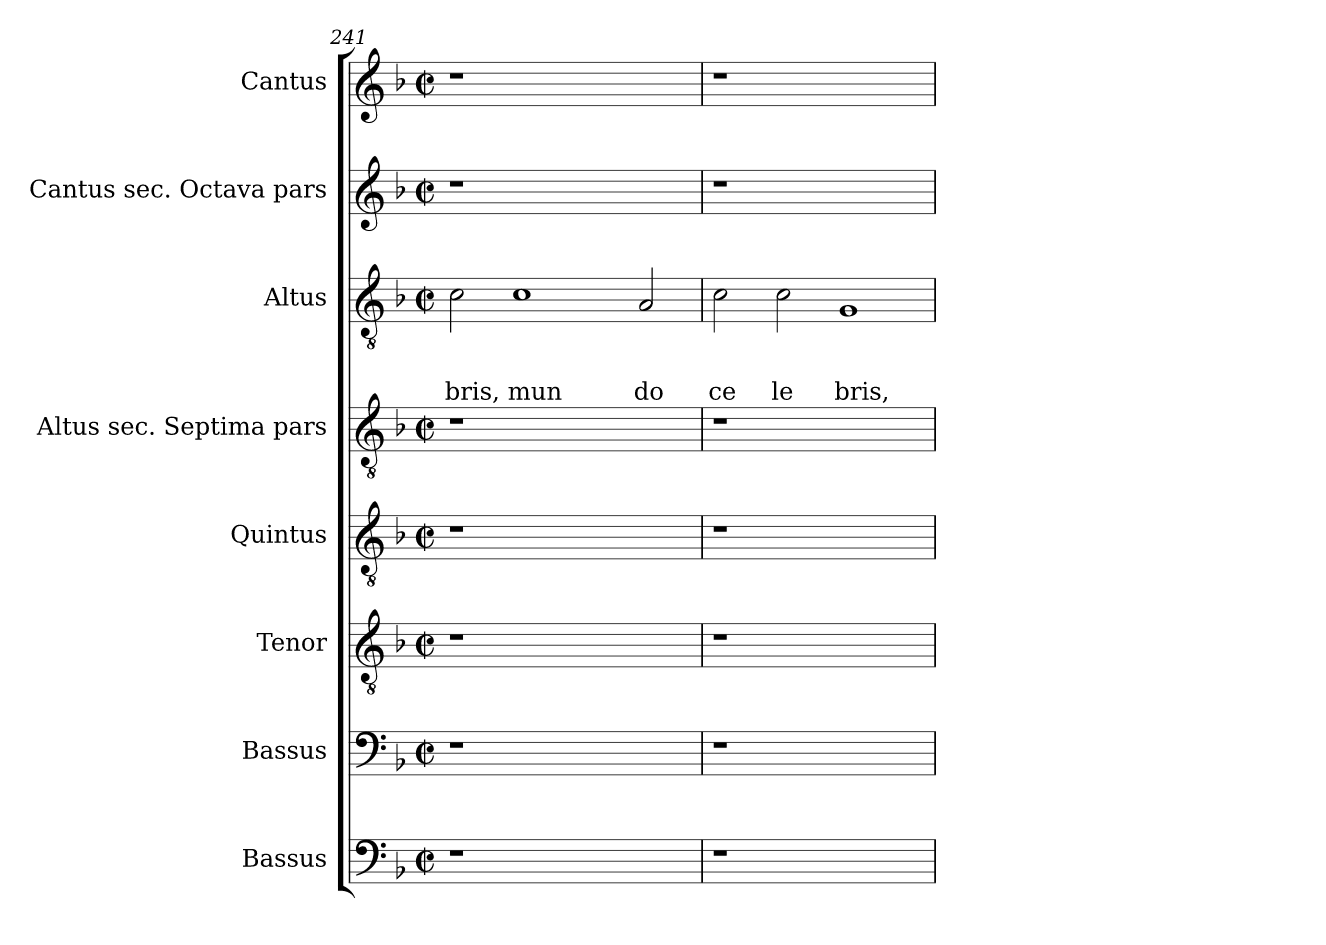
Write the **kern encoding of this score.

**kern	**kern	**kern	**kern	**kern	**kern	**text	**text	**text	**kern	**kern
*part8	*part7	*part6	*part5	*part4	*part3	*part3	*part3	*part3	*part2	*part1
*staff8	*staff7	*staff6	*staff5	*staff4	*staff3	*staff3	*staff3	*staff3	*staff2	*staff1
*I"Bassus	*I"Bassus	*I"Tenor	*I"Quintus	*I"Altus sec. Septima pars	*I"Altus	*	*	*	*I"Cantus sec. Octava pars	*I"Cantus
*	*I'Bassus	*I'Tenor	*I'Quintus	*	*I'Altus	*	*	*	*	*I'Cantus
*clefF4	*clefF4	*clefGv2	*clefGv2	*clefGv2	*clefGv2	*	*	*	*clefG2	*clefG2
*k[b-]	*k[b-]	*k[b-]	*k[b-]	*k[b-]	*k[b-]	*	*	*	*k[b-]	*k[b-]
*F:	*F:	*F:	*F:	*F:	*F:	*	*	*	*F:	*F:
*M2/2	*M2/2	*M2/2	*M2/2	*M2/2	*M2/2	*	*	*	*M2/2	*M2/2
*met(c|)	*met(c|)	*met(c|)	*met(c|)	*met(c|)	*met(c|)	*	*	*	*met(c|)	*met(c|)
=241	=241	=241	=241	=241	=241	=241	=241	=241	=241	=241
!	!	!	!	!	!	!	!	!LO:LY:b	!	!
1r	1r	1r	1r	1r	2c\	.	.	bris,	1r	1r
!	!	!	!	!	!	!	!	!LO:LY:b	!	!
.	.	.	.	.	1c	.	.	mun	.	.
1ryy	1ryy	1ryy	1ryy	1ryy	.	.	.	.	1ryy	1ryy
!	!	!	!	!	!	!	!	!LO:LY:b	!	!
.	.	.	.	.	2A/	.	.	do	.	.
=242	=242	=242	=242	=242	=242	=242	=242	=242	=242	=242
!	!	!	!	!	!	!	!	!LO:LY:b	!	!
1r	1r	1r	1r	1r	2c\	.	.	ce	1r	1r
!	!	!	!	!	!	!	!	!LO:LY:b	!	!
.	.	.	.	.	2c\	.	.	le	.	.
!	!	!	!	!	!	!	!	!LO:LY:b	!	!
1ryy	1ryy	1ryy	1ryy	1ryy	1G	.	.	bris,	1ryy	1ryy
=	=	=	=	=	=	=	=	=	=	=
*-	*-	*-	*-	*-	*-	*-	*-	*-	*-	*-
